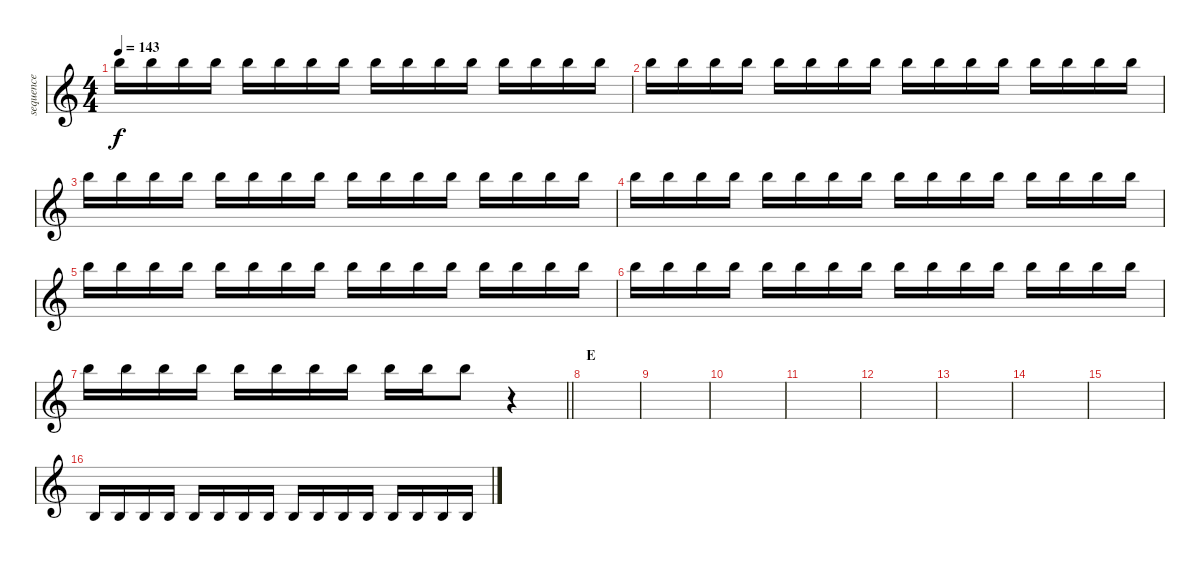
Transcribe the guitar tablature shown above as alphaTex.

\track ("sequence" "sequence") {instrument lead1square}
\staff {score}
\tuning (Eb5 Bb4 Gb4 Db4 Ab3 Eb3) {hide}
\ts (4 4)
\tempo 143
\clef g2
\ks c
8.1.16{dy f} 8.1.16 8.1.16 8.1.16 8.1.16 8.1.16 8.1.16 8.1.16 8.1.16 8.1.16 8.1.16 8.1.16 8.1.16 8.1.16 8.1.16 8.1.16 |
8.1.16 8.1.16 8.1.16 8.1.16 8.1.16 8.1.16 8.1.16 8.1.16 8.1.16 8.1.16 8.1.16 8.1.16 8.1.16 8.1.16 8.1.16 8.1.16 |
8.1.16 8.1.16 8.1.16 8.1.16 8.1.16 8.1.16 8.1.16 8.1.16 8.1.16 8.1.16 8.1.16 8.1.16 8.1.16 8.1.16 8.1.16 8.1.16 |
8.1.16 8.1.16 8.1.16 8.1.16 8.1.16 8.1.16 8.1.16 8.1.16 8.1.16 8.1.16 8.1.16 8.1.16 8.1.16 8.1.16 8.1.16 8.1.16 |
8.1.16 8.1.16 8.1.16 8.1.16 8.1.16 8.1.16 8.1.16 8.1.16 8.1.16 8.1.16 8.1.16 8.1.16 8.1.16 8.1.16 8.1.16 8.1.16 |
8.1.16 8.1.16 8.1.16 8.1.16 8.1.16 8.1.16 8.1.16 8.1.16 8.1.16 8.1.16 8.1.16 8.1.16 8.1.16 8.1.16 8.1.16 8.1.16 |
\barLineRight lightlight
8.1.16 8.1.16 8.1.16 8.1.16 8.1.16 8.1.16 8.1.16 8.1.16 8.1.16 8.1.16 8.1.8 r.4 |
\section ("" "E")
|
|
|
|
|
|
|
|
3.5.16 3.5.16 3.5.16 3.5.16 3.5.16 3.5.16 3.5.16 3.5.16 3.5.16 3.5.16 3.5.16 3.5.16 3.5.16 3.5.16 3.5.16 3.5.16
